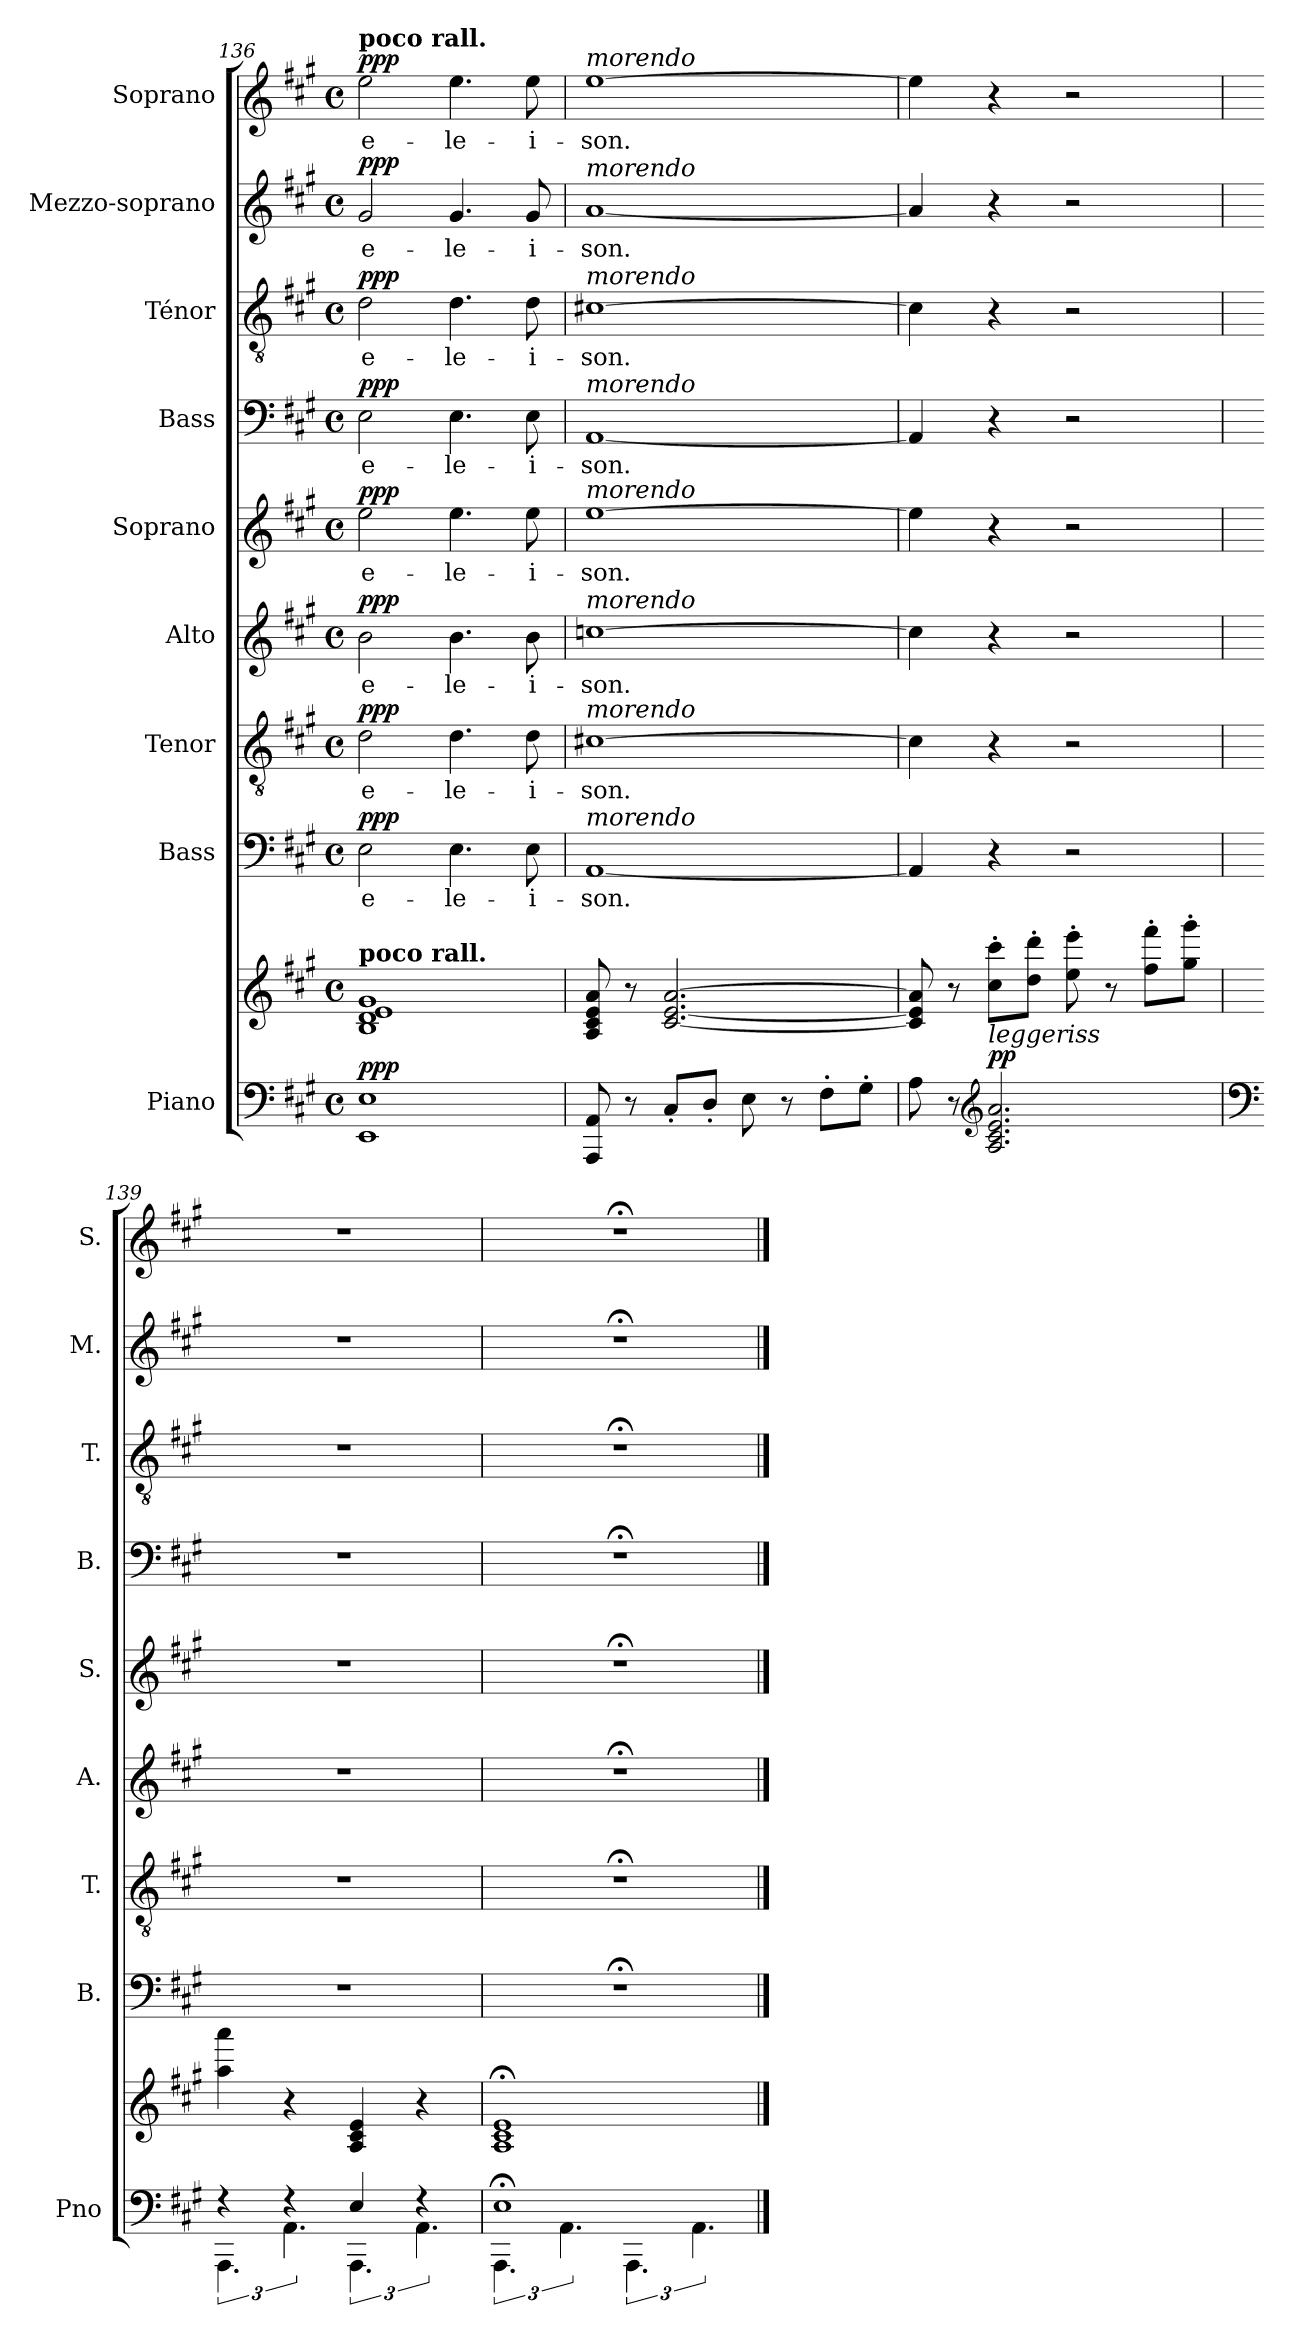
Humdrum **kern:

**kern	**kern	**dynam	**kern	**text	**dynam	**kern	**text	**dynam	**kern	**text	**dynam	**kern	**text	**dynam	**kern	**text	**dynam	**kern	**text	**dynam	**kern	**text	**dynam	**kern	**text	**dynam
*part9	*part9	*part9	*part8	*part8	*part8	*part7	*part7	*part7	*part6	*part6	*part6	*part5	*part5	*part5	*part4	*part4	*part4	*part3	*part3	*part3	*part2	*part2	*part2	*part1	*part1	*part1
*staff10	*staff9	*staff9/10	*staff8	*staff8	*staff8	*staff7	*staff7	*staff7	*staff6	*staff6	*staff6	*staff5	*staff5	*staff5	*staff4	*staff4	*staff4	*staff3	*staff3	*staff3	*staff2	*staff2	*staff2	*staff1	*staff1	*staff1
*I"Piano	*	*	*I"Bass	*	*	*I"Tenor	*	*	*I"Alto	*	*	*I"Soprano	*	*	*I"Bass	*	*	*I"Ténor	*	*	*I"Mezzo-soprano	*	*	*I"Soprano	*	*
*I'Pno	*	*	*I'B.	*	*	*I'T.	*	*	*I'A.	*	*	*I'S.	*	*	*I'B.	*	*	*I'T.	*	*	*I'M.	*	*	*I'S.	*	*
*clefF4	*clefG2	*	*clefF4	*	*	*clefGv2	*	*	*clefG2	*	*	*clefG2	*	*	*clefF4	*	*	*clefGv2	*	*	*clefG2	*	*	*clefG2	*	*
*	*	*	*	*	*	*	*	*	*ITrd2c3	*	*	*	*	*	*	*	*	*	*	*	*	*	*	*	*	*
*k[f#c#g#]	*k[f#c#g#]	*	*k[f#c#g#]	*	*	*k[f#c#g#]	*	*	*k[f#c#g#d#a#e#]	*	*	*k[f#c#g#]	*	*	*k[f#c#g#]	*	*	*k[f#c#g#]	*	*	*k[f#c#g#]	*	*	*k[f#c#g#]	*	*
*M4/4	*M4/4	*	*M4/4	*	*	*M4/4	*	*	*M4/4	*	*	*M4/4	*	*	*M4/4	*	*	*M4/4	*	*	*M4/4	*	*	*M4/4	*	*
*met(c)	*met(c)	*	*met(c)	*	*	*met(c)	*	*	*met(c)	*	*	*met(c)	*	*	*met(c)	*	*	*met(c)	*	*	*met(c)	*	*	*met(c)	*	*
=136	=136	=136	=136	=136	=136	=136	=136	=136	=136	=136	=136	=136	=136	=136	=136	=136	=136	=136	=136	=136	=136	=136	=136	=136	=136	=136
!	!	!	!	!	!	!	!	!	!	!	!	!	!	!	!	!	!	!	!	!	!	!	!	!LO:TX:a:B:t=poco rall.	!	!
!	!LO:TX:a:B:t=poco rall.	!	!	!	!	!	!	!	!	!	!	!	!	!	!	!	!	!	!	!	!	!	!	!	!	!
!	!	!LO:DY:a=2	!	!	!LO:DY:a	!	!	!LO:DY:a	!	!	!LO:DY:a	!	!	!LO:DY:a	!	!	!LO:DY:a	!	!	!LO:DY:a	!	!	!LO:DY:a	!	!	!LO:DY:a
1EE 1E	1B 1d 1e 1g#	ppp	2E\	e-	ppp	2d\	e-	ppp	2g#i\	e-	ppp	2ee\	e-	ppp	2E\	e-	ppp	2d\	e-	ppp	2g#/	e-	ppp	2ee\	e-	ppp
.	.	.	4.E\	-le-	.	4.d\	-le-	.	4.g#i\	-le-	.	4.ee\	-le-	.	4.E\	-le-	.	4.d\	-le-	.	4.g#/	-le-	.	4.ee\	-le-	.
.	.	.	8E\	-i-	.	8d\	-i-	.	8g#i\	-i-	.	8ee\	-i-	.	8E\	-i-	.	8d\	-i-	.	8g#/	-i-	.	8ee\	-i-	.
=137	=137	=137	=137	=137	=137	=137	=137	=137	=137	=137	=137	=137	=137	=137	=137	=137	=137	=137	=137	=137	=137	=137	=137	=137	=137	=137
!	!	!	!	!	!	!	!	!	!	!	!	!	!	!	!	!	!	!	!	!	!	!	!	!LO:TX:a:i:t=morendo	!	!
!	!	!	!	!	!	!	!	!	!	!	!	!	!	!	!	!	!	!	!	!	!LO:TX:a:i:t=morendo	!	!	!	!	!
!	!	!	!	!	!	!	!	!	!	!	!	!	!	!	!	!	!	!LO:TX:a:i:t=morendo	!	!	!	!	!	!	!	!
!	!	!	!	!	!	!	!	!	!	!	!	!	!	!	!LO:TX:a:i:t=morendo	!	!	!	!	!	!	!	!	!	!	!
!	!	!	!	!	!	!	!	!	!	!	!	!LO:TX:a:i:t=morendo	!	!	!	!	!	!	!	!	!	!	!	!	!	!
!	!	!	!	!	!	!	!	!	!LO:TX:a:i:t=morendo	!	!	!	!	!	!	!	!	!	!	!	!	!	!	!	!	!
!	!	!	!	!	!	!LO:TX:a:i:t=morendo	!	!	!	!	!	!	!	!	!	!	!	!	!	!	!	!	!	!	!	!
!	!	!	!LO:TX:a:i:t=morendo	!	!	!	!	!	!	!	!	!	!	!	!	!	!	!	!	!	!	!	!	!	!	!
8AAA/ 8AA/	8A/ 8c#/ 8e/ 8a/	.	[1AA	-son.	.	[1c#X	-son.	.	[1ani	-son.	.	[1ee	-son.	.	[1AA	-son.	.	[1c#X	-son.	.	[1a	-son.	.	[1ee	-son.	.
8r	8r	.	.	.	.	.	.	.	.	.	.	.	.	.	.	.	.	.	.	.	.	.	.	.	.	.
8C#'/L	[2.c#/ [2.e/ [2.a/	.	.	.	.	.	.	.	.	.	.	.	.	.	.	.	.	.	.	.	.	.	.	.	.	.
8D'/J	.	.	.	.	.	.	.	.	.	.	.	.	.	.	.	.	.	.	.	.	.	.	.	.	.	.
8E\	.	.	.	.	.	.	.	.	.	.	.	.	.	.	.	.	.	.	.	.	.	.	.	.	.	.
8r	.	.	.	.	.	.	.	.	.	.	.	.	.	.	.	.	.	.	.	.	.	.	.	.	.	.
8F#'\L	.	.	.	.	.	.	.	.	.	.	.	.	.	.	.	.	.	.	.	.	.	.	.	.	.	.
8G#'\J	.	.	.	.	.	.	.	.	.	.	.	.	.	.	.	.	.	.	.	.	.	.	.	.	.	.
=138	=138	=138	=138	=138	=138	=138	=138	=138	=138	=138	=138	=138	=138	=138	=138	=138	=138	=138	=138	=138	=138	=138	=138	=138	=138	=138
8A\	8c#/] 8e/] 8a/]	.	4AA/]	.	.	4c#\]	.	.	4ai\]	.	.	4ee\]	.	.	4AA/]	.	.	4c#\]	.	.	4a/]	.	.	4ee\]	.	.
8r	8r	.	.	.	.	.	.	.	.	.	.	.	.	.	.	.	.	.	.	.	.	.	.	.	.	.
*clefG2	*	*	*	*	*	*	*	*	*	*	*	*	*	*	*	*	*	*	*	*	*	*	*	*	*	*
!LO:TX:a:i:t=leggeriss	!	!	!	!	!	!	!	!	!	!	!	!	!	!	!	!	!	!	!	!	!	!	!	!	!	!
!	!	!LO:DY:a=2	!	!	!	!	!	!	!	!	!	!	!	!	!	!	!	!	!	!	!	!	!	!	!	!
2.A/ 2.c#/ 2.e/ 2.a/	8cc#\' 8ccc#\'L	pp	4r	.	.	4r	.	.	4r	.	.	4r	.	.	4r	.	.	4r	.	.	4r	.	.	4r	.	.
.	8dd\' 8ddd\'J	.	.	.	.	.	.	.	.	.	.	.	.	.	.	.	.	.	.	.	.	.	.	.	.	.
.	8ee\' 8eee\'	.	2r	.	.	2r	.	.	2r	.	.	2r	.	.	2r	.	.	2r	.	.	2r	.	.	2r	.	.
.	8r	.	.	.	.	.	.	.	.	.	.	.	.	.	.	.	.	.	.	.	.	.	.	.	.	.
.	8ff#\' 8fff#\'L	.	.	.	.	.	.	.	.	.	.	.	.	.	.	.	.	.	.	.	.	.	.	.	.	.
.	8gg#\' 8ggg#\'J	.	.	.	.	.	.	.	.	.	.	.	.	.	.	.	.	.	.	.	.	.	.	.	.	.
=139	=139	=139	=139	=139	=139	=139	=139	=139	=139	=139	=139	=139	=139	=139	=139	=139	=139	=139	=139	=139	=139	=139	=139	=139	=139	=139
*clefF4	*	*	*	*	*	*	*	*	*	*	*	*	*	*	*	*	*	*	*	*	*	*	*	*	*	*
*^	*	*	*	*	*	*	*	*	*	*	*	*	*	*	*	*	*	*	*	*	*	*	*	*	*	*
4r	6.AAA\	4aa\ 4aaa\	.	1r	.	.	1r	.	.	1r	.	.	1r	.	.	1r	.	.	1r	.	.	1r	.	.	1r	.	.
4r	6.AA\	4r	.	.	.	.	.	.	.	.	.	.	.	.	.	.	.	.	.	.	.	.	.	.	.	.	.
4E/	6.AAA\	4A/ 4c#/ 4e/	.	.	.	.	.	.	.	.	.	.	.	.	.	.	.	.	.	.	.	.	.	.	.	.	.
4r	6.AA\	4r	.	.	.	.	.	.	.	.	.	.	.	.	.	.	.	.	.	.	.	.	.	.	.	.	.
=140	=140	=140	=140	=140	=140	=140	=140	=140	=140	=140	=140	=140	=140	=140	=140	=140	=140	=140	=140	=140	=140	=140	=140	=140	=140	=140	=140
1E;<	6.AAA\	1A;< 1c#;< 1e;<	.	1r;<	.	.	1r;<	.	.	1r;<	.	.	1r;<	.	.	1r;<	.	.	1r;<	.	.	1r;<	.	.	1r;<	.	.
.	6.AA\	.	.	.	.	.	.	.	.	.	.	.	.	.	.	.	.	.	.	.	.	.	.	.	.	.	.
.	6.AAA\	.	.	.	.	.	.	.	.	.	.	.	.	.	.	.	.	.	.	.	.	.	.	.	.	.	.
.	6.AA\	.	.	.	.	.	.	.	.	.	.	.	.	.	.	.	.	.	.	.	.	.	.	.	.	.	.
*v	*v	*	*	*	*	*	*	*	*	*	*	*	*	*	*	*	*	*	*	*	*	*	*	*	*	*	*
==	==	==	==	==	==	==	==	==	==	==	==	==	==	==	==	==	==	==	==	==	==	==	==	==	==	==
*-	*-	*-	*-	*-	*-	*-	*-	*-	*-	*-	*-	*-	*-	*-	*-	*-	*-	*-	*-	*-	*-	*-	*-	*-	*-	*-
